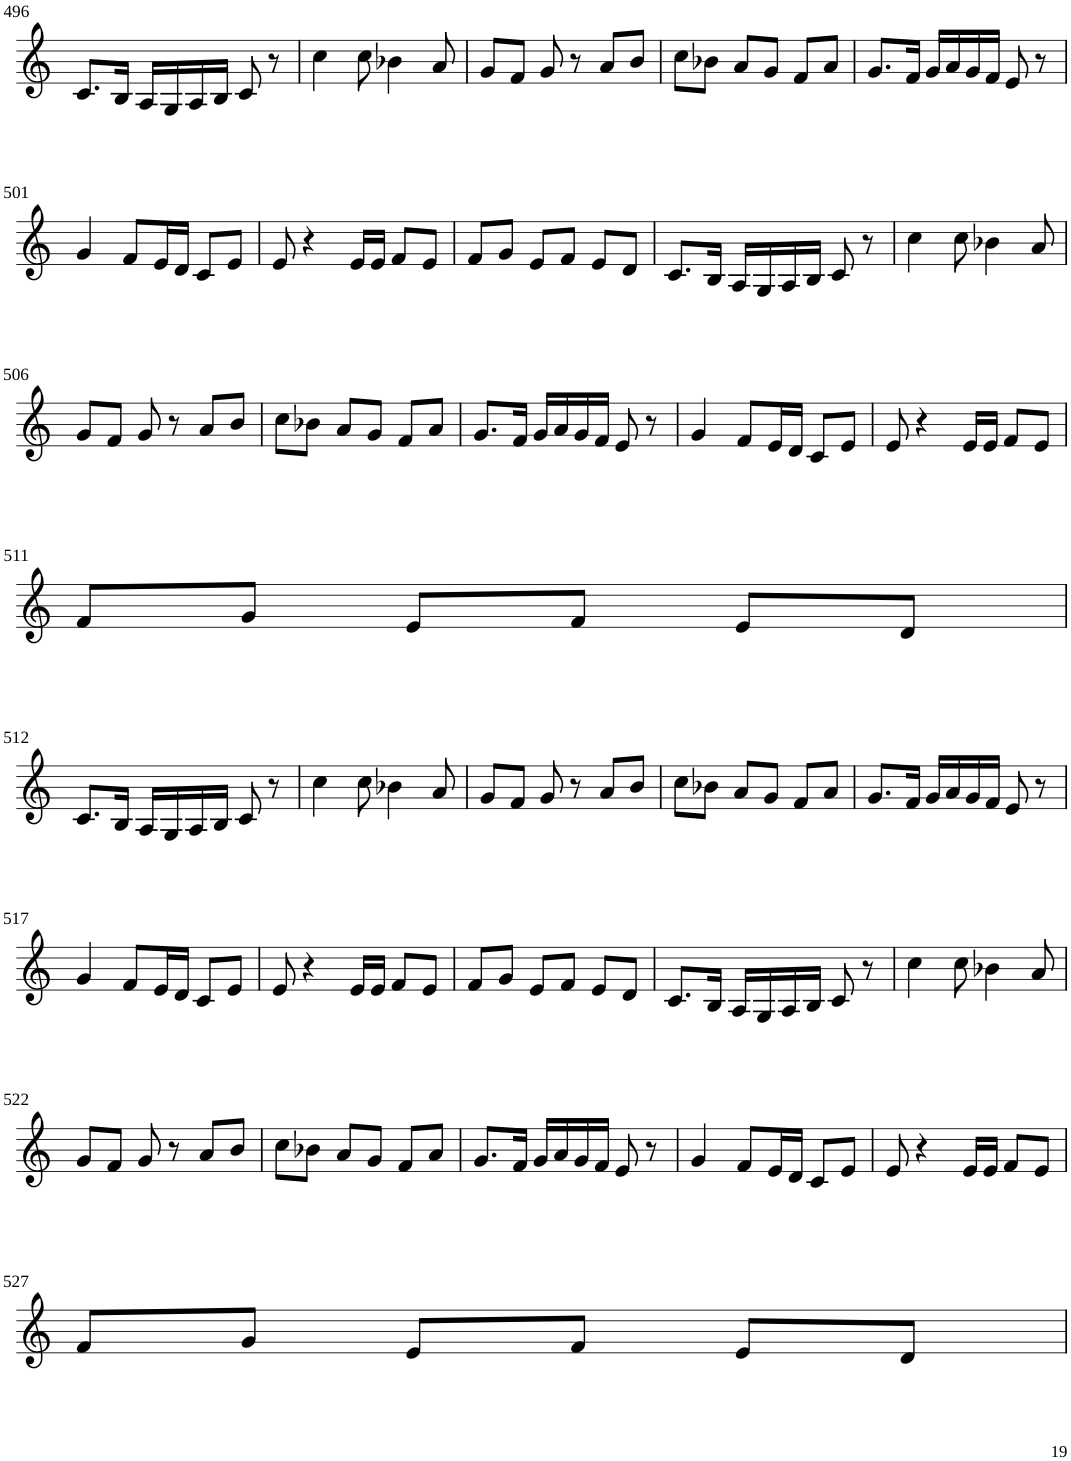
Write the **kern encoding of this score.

**kern
*part1
*staff1
*I"Violin
!!LO:PB:g=z
*clefG2
*k[]
*M3/4
=496
8.c/L
16B/Jk
16A/LL
16G/
16A/
16B/JJ
8c/
8r
=497
4cc\
8cc\
4b-X\
8a/
=498
8g/L
8f/J
8g/
8r
8a/L
8b/J
=499
8cc\L
8b-X\J
8a/L
8g/J
8f/L
8a/J
=500
8.g/L
16f/Jk
16g/LL
16a/
16g/
16f/JJ
8e/
8r
!!LO:LB:g=z
=501
4g/
8f/L
16e/L
16d/JJ
8c/L
8e/J
=502
8e/
4r
16e/LL
16e/JJ
8f/L
8e/J
=503
8f/L
8g/J
8e/L
8f/J
8e/L
8d/J
=504
8.c/L
16B/Jk
16A/LL
16G/
16A/
16B/JJ
8c/
8r
=505
4cc\
8cc\
4b-X\
8a/
!!LO:LB:g=z
=506
8g/L
8f/J
8g/
8r
8a/L
8b/J
=507
8cc\L
8b-X\J
8a/L
8g/J
8f/L
8a/J
=508
8.g/L
16f/Jk
16g/LL
16a/
16g/
16f/JJ
8e/
8r
=509
4g/
8f/L
16e/L
16d/JJ
8c/L
8e/J
=510
8e/
4r
16e/LL
16e/JJ
8f/L
8e/J
!!LO:LB:g=z
=511
8f/L
8g/J
8e/L
8f/J
8e/L
8d/J
!!LO:LB:g=z
=512
8.c/L
16B/Jk
16A/LL
16G/
16A/
16B/JJ
8c/
8r
=513
4cc\
8cc\
4b-X\
8a/
=514
8g/L
8f/J
8g/
8r
8a/L
8b/J
=515
8cc\L
8b-X\J
8a/L
8g/J
8f/L
8a/J
=516
8.g/L
16f/Jk
16g/LL
16a/
16g/
16f/JJ
8e/
8r
!!LO:LB:g=z
=517
4g/
8f/L
16e/L
16d/JJ
8c/L
8e/J
=518
8e/
4r
16e/LL
16e/JJ
8f/L
8e/J
=519
8f/L
8g/J
8e/L
8f/J
8e/L
8d/J
=520
8.c/L
16B/Jk
16A/LL
16G/
16A/
16B/JJ
8c/
8r
=521
4cc\
8cc\
4b-X\
8a/
!!LO:LB:g=z
=522
8g/L
8f/J
8g/
8r
8a/L
8b/J
=523
8cc\L
8b-X\J
8a/L
8g/J
8f/L
8a/J
=524
8.g/L
16f/Jk
16g/LL
16a/
16g/
16f/JJ
8e/
8r
=525
4g/
8f/L
16e/L
16d/JJ
8c/L
8e/J
=526
8e/
4r
16e/LL
16e/JJ
8f/L
8e/J
!!LO:LB:g=z
=527
8f/L
8g/J
8e/L
8f/J
8e/L
8d/J
=
*-
